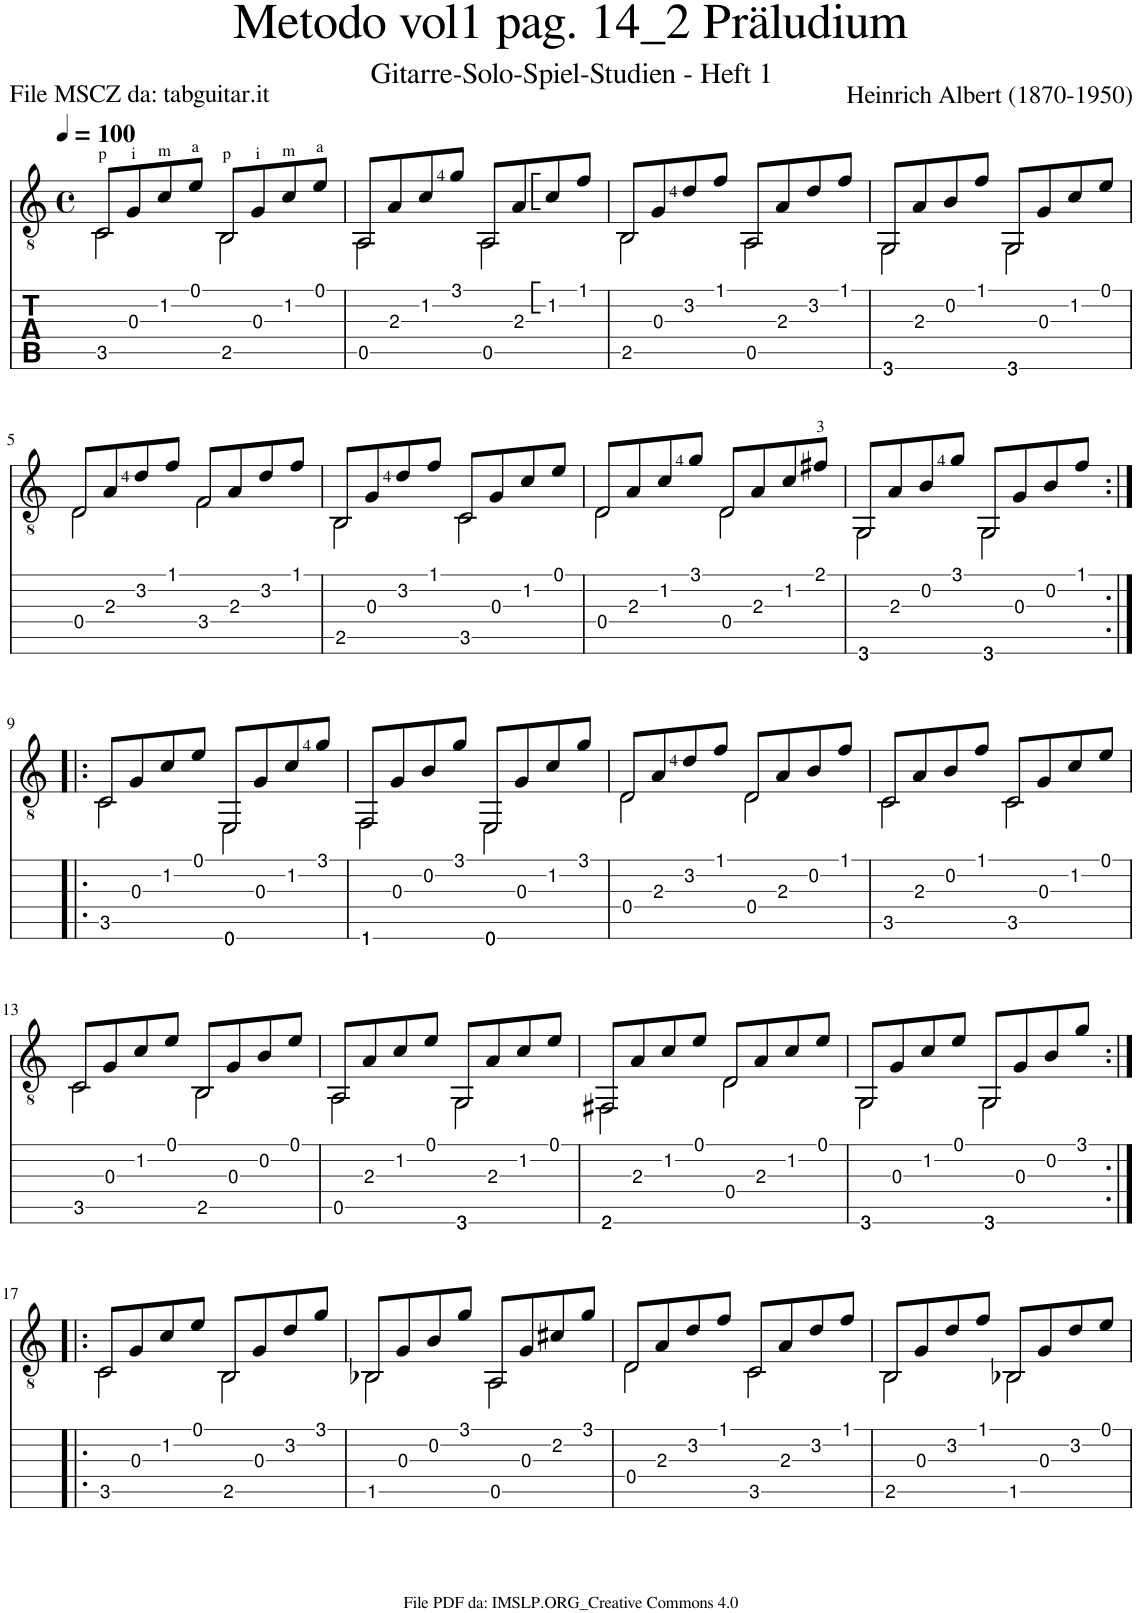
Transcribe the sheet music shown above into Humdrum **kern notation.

**kern	**kern
*part1	*part1
*staff2	*staff1
*I"Guitar	*
*I'Guit.	*
*stria6	*
*	*clefGv2
*k[]	*k[]
*M4/4	*M4/4
*met(c)	*met(c)
*MM100	*MM100
=1	=1
*^	*
!	!	!LO:N:head=open
*	*	*^
8CL	2C	8C/L	2C\
8GJ	.	8G/	.
8cL	.	8c/	.
8eJ	.	8e/J	.
!	!	!LO:N:head=open	!
8BBL	2BB	8BB/L	2BB\
8GJ	.	8G/	.
8cL	.	8c/	.
8eJ	.	8e/J	.
=2	=2	=2	=2
!	!	!LO:N:head=open	!
8AAL	2AA	8AA/L	2AA\
8AJ	.	8A/	.
8cL	.	8c/	.
8gJ	.	8g/J	.
!	!	!LO:N:head=open	!
8AAL	2AA	8AA/L	2AA\
8AJ	.	8A/	.
8c:L	.	8c:/	.
8fJ	.	8f/J	.
=3	=3	=3	=3
!	!	!LO:N:head=open	!
8BBL	2BB	8BB/L	2BB\
8GJ	.	8G/	.
8dL	.	8d/	.
8fJ	.	8f/J	.
!	!	!LO:N:head=open	!
8AAL	2AA	8AA/L	2AA\
8AJ	.	8A/	.
8dL	.	8d/	.
8fJ	.	8f/J	.
=4	=4	=4	=4
!	!	!LO:N:head=open	!
8GGL	2GG	8GG/L	2GG\
8AJ	.	8A/	.
8BL	.	8B/	.
8fJ	.	8f/J	.
!	!	!LO:N:head=open	!
8GGL	2GG	8GG/L	2GG\
8GJ	.	8G/	.
8cL	.	8c/	.
8eJ	.	8e/J	.
!!LO:LB:g=z	!!
=5	=5	=5	=5
!	!	!LO:N:head=open	!
8DL	2D	8D/L	2D\
8AJ	.	8A/	.
8dL	.	8d/	.
8fJ	.	8f/J	.
!	!	!LO:N:head=open	!
8FL	2F	8F/L	2F\
8AJ	.	8A/	.
8dL	.	8d/	.
8fJ	.	8f/J	.
=6	=6	=6	=6
!	!	!LO:N:head=open	!LO:N:head=open
8BBL	2BB	8BB/L	2BB\
8GJ	.	8G/	.
8dL	.	8d/	.
8fJ	.	8f/J	.
!	!	!LO:N:head=open	!
8CL	2C	8C/L	2C\
8GJ	.	8G/	.
8cL	.	8c/	.
8eJ	.	8e/J	.
=7	=7	=7	=7
!	!	!LO:N:head=open	!
8DL	2D	8D/L	2D\
8AJ	.	8A/	.
8cL	.	8c/	.
8gJ	.	8g/J	.
!	!	!LO:N:head=open	!
8DL	2D	8D/L	2D\
8AJ	.	8A/	.
8cL	.	8c/	.
8f#J	.	8f#X/J	.
=8	=8	=8	=8
!	!	!LO:N:head=open	!
8GGL	2GG	8GG/L	2GG\
8AJ	.	8A/	.
8BL	.	8B/	.
8gJ	.	8g/J	.
!	!	!LO:N:head=open	!
8GGL	2GG	8GG/L	2GG\
8GJ	.	8G/	.
8BL	.	8B/	.
8fJ	.	8f/J	.
!!LO:LB:g=z	!!
=9:|!|:	=9:|!|:	=9:|!|:	=9:|!|:
!	!	!LO:N:head=open	!
8CL	2C	8C/L	2C\
8GJ	.	8G/	.
8cL	.	8c/	.
8eJ	.	8e/J	.
!	!	!LO:N:head=open	!
8EEL	2EE	8EE/L	2EE\
8GJ	.	8G/	.
8cL	.	8c/	.
8gJ	.	8g/J	.
=10	=10	=10	=10
!	!	!LO:N:head=open	!
8FFL	2FF	8FF/L	2FF\
8GJ	.	8G/	.
8BL	.	8B/	.
8gJ	.	8g/J	.
!	!	!LO:N:head=open	!
8EEL	2EE	8EE/L	2EE\
8GJ	.	8G/	.
8cL	.	8c/	.
8gJ	.	8g/J	.
=11	=11	=11	=11
!	!	!LO:N:head=open	!
8DL	2D	8D/L	2D\
8AJ	.	8A/	.
8dL	.	8d/	.
8fJ	.	8f/J	.
!	!	!LO:N:head=open	!
8DL	2D	8D/L	2D\
8AJ	.	8A/	.
8BL	.	8B/	.
8fJ	.	8f/J	.
=12	=12	=12	=12
!	!	!LO:N:head=open	!
8CL	2C	8C/L	2C\
8AJ	.	8A/	.
8BL	.	8B/	.
8fJ	.	8f/J	.
!	!	!LO:N:head=open	!
8CL	2C	8C/L	2C\
8GJ	.	8G/	.
8cL	.	8c/	.
8eJ	.	8e/J	.
!!LO:LB:g=z	!!
=13	=13	=13	=13
!	!	!LO:N:head=open	!
8CL	2C	8C/L	2C\
8GJ	.	8G/	.
8cL	.	8c/	.
8eJ	.	8e/J	.
!	!	!LO:N:head=open	!
8BBL	2BB	8BB/L	2BB\
8GJ	.	8G/	.
8BL	.	8B/	.
8eJ	.	8e/J	.
=14	=14	=14	=14
!	!	!LO:N:head=open	!
8AAL	2AA	8AA/L	2AA\
8AJ	.	8A/	.
8cL	.	8c/	.
8eJ	.	8e/J	.
!	!	!LO:N:head=open	!
8GGL	2GG	8GG/L	2GG\
8AJ	.	8A/	.
8cL	.	8c/	.
8eJ	.	8e/J	.
=15	=15	=15	=15
!	!	!LO:N:head=open	!
8FF#L	2FF#	8FF#X/L	2FF#\
8AJ	.	8A/	.
8cL	.	8c/	.
8eJ	.	8e/J	.
!	!	!LO:N:head=open	!
8DL	2D	8D/L	2D\
8AJ	.	8A/	.
8cL	.	8c/	.
8eJ	.	8e/J	.
=16	=16	=16	=16
!	!	!LO:N:head=open	!
8GGL	2GG	8GG/L	2GG\
8GJ	.	8G/	.
8cL	.	8c/	.
8eJ	.	8e/J	.
!	!	!LO:N:head=open	!
8GGL	2GG	8GG/L	2GG\
8GJ	.	8G/	.
8BL	.	8B/	.
8gJ	.	8g/J	.
!!LO:LB:g=z	!!
=17:|!|:	=17:|!|:	=17:|!|:	=17:|!|:
!	!	!LO:N:head=open	!
8CL	2C	8C/L	2C\
8GJ	.	8G/	.
8cL	.	8c/	.
8eJ	.	8e/J	.
!	!	!LO:N:head=open	!
8BBL	2BB	8BB/L	2BB\
8GJ	.	8G/	.
8dL	.	8d/	.
8gJ	.	8g/J	.
=18	=18	=18	=18
!	!	!LO:N:head=open	!
8BB-L	2BB-	8BB-X/L	2BB-\
8GJ	.	8G/	.
8BL	.	8B/	.
8gJ	.	8g/J	.
!	!	!LO:N:head=open	!
8AAL	2AA	8AA/L	2AA\
8GJ	.	8G/	.
8c#L	.	8c#X/	.
8gJ	.	8g/J	.
=19	=19	=19	=19
!	!	!LO:N:head=open	!
8DL	2D	8D/L	2D\
8AJ	.	8A/	.
8dL	.	8d/	.
8fJ	.	8f/J	.
!	!	!LO:N:head=open	!
8CL	2C	8C/L	2C\
8AJ	.	8A/	.
8dL	.	8d/	.
8fJ	.	8f/J	.
=20	=20	=20	=20
!	!	!LO:N:head=open	!
8BBL	2BB	8BB/L	2BB\
8GJ	.	8G/	.
8dL	.	8d/	.
8fJ	.	8f/J	.
!	!	!LO:N:head=open	!
8BB-L	2BB-	8BB-X/L	2BB-\
8GJ	.	8G/	.
8dL	.	8d/	.
8eJ	.	8e/J	.
*v	*v	*	*
*	*v	*v
=	=
*-	*-
